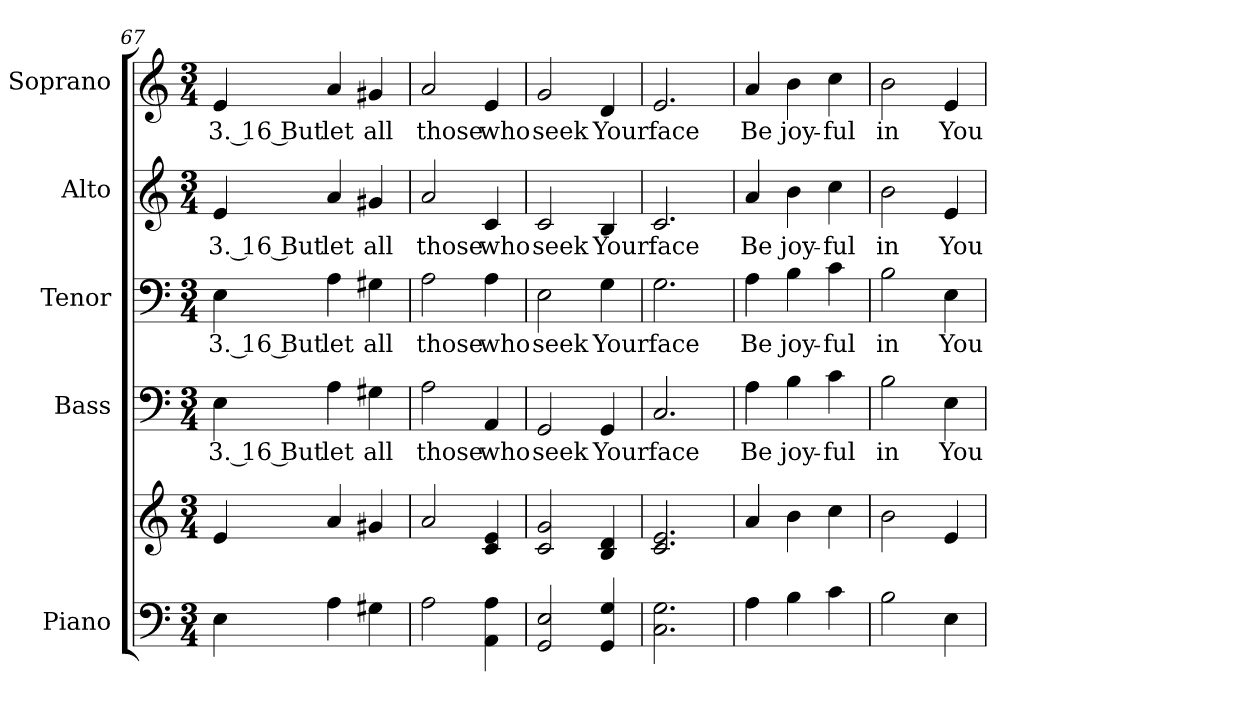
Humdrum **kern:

**kern	**kern	**kern	**text	**kern	**text	**kern	**text	**kern	**text
*part5	*part5	*part4	*part4	*part3	*part3	*part2	*part2	*part1	*part1
*staff6	*staff5	*staff4	*staff4	*staff3	*staff3	*staff2	*staff2	*staff1	*staff1
*I"Piano	*	*I"Bass	*	*I"Tenor	*	*I"Alto	*	*I"Soprano	*
*I'Pno.	*	*I'B.	*	*I'T.	*	*I'A.	*	*I'S.	*
!!LO:PB:g=z
*clefF4	*clefG2	*clefF4	*	*clefF4	*	*clefG2	*	*clefG2	*
*k[]	*k[]	*k[]	*	*k[]	*	*k[]	*	*k[]	*
*C:	*C:	*C:	*	*C:	*	*C:	*	*C:	*
*M3/4	*M3/4	*M3/4	*	*M3/4	*	*M3/4	*	*M3/4	*
=67	=67	=67	=67	=67	=67	=67	=67	=67	=67
!	!	!	!LO:LY:b:color=#000000	!	!	!	!	!	!
!	!	!	!	!	!LO:LY:b:color=#000000	!	!	!	!
!	!	!	!	!	!	!	!LO:LY:b:color=#000000	!	!
!	!	!	!	!	!	!	!	!	!LO:LY:b:color=#000000
4Ei\	4ei/	4Ei\	3. 16 But	4Ei\	3. 16 But	4ei/	3. 16 But	4ei/	3. 16 But
!	!	!	!LO:LY:b:color=#000000	!	!	!	!	!	!
!	!	!	!	!	!LO:LY:b:color=#000000	!	!	!	!
!	!	!	!	!	!	!	!LO:LY:b:color=#000000	!	!
!	!	!	!	!	!	!	!	!	!LO:LY:b:color=#000000
4Ai\	4ai/	4Ai\	let	4Ai\	let	4ai/	let	4ai/	let
!	!	!	!LO:LY:b:color=#000000	!	!	!	!	!	!
!	!	!	!	!	!LO:LY:b:color=#000000	!	!	!	!
!	!	!	!	!	!	!	!LO:LY:b:color=#000000	!	!
!	!	!	!	!	!	!	!	!	!LO:LY:b:color=#000000
4G#Xi\	4g#Xi/	4G#Xi\	all	4G#Xi\	all	4g#Xi/	all	4g#Xi/	all
=68	=68	=68	=68	=68	=68	=68	=68	=68	=68
!	!	!	!LO:LY:b:color=#000000	!	!	!	!	!	!
!	!	!	!	!	!LO:LY:b:color=#000000	!	!	!	!
!	!	!	!	!	!	!	!LO:LY:b:color=#000000	!	!
!	!	!	!	!	!	!	!	!	!LO:LY:b:color=#000000
2Ai\	2ai/	2Ai\	those	2Ai\	those	2ai/	those	2ai/	those
!	!	!	!LO:LY:b:color=#000000	!	!	!	!	!	!
!	!	!	!	!	!LO:LY:b:color=#000000	!	!	!	!
!	!	!	!	!	!	!	!LO:LY:b:color=#000000	!	!
!	!	!	!	!	!	!	!	!	!LO:LY:b:color=#000000
4AAi\ 4Ai	4ci/ 4ei	4AAi/	who	4Ai\	who	4ci/	who	4ei/	who
=69	=69	=69	=69	=69	=69	=69	=69	=69	=69
!	!	!	!LO:LY:b:color=#000000	!	!	!	!	!	!
!	!	!	!	!	!LO:LY:b:color=#000000	!	!	!	!
!	!	!	!	!	!	!	!LO:LY:b:color=#000000	!	!
!	!	!	!	!	!	!	!	!	!LO:LY:b:color=#000000
2GGi/ 2Ei	2ci/ 2gi	2GGi/	seek	2Ei\	seek	2ci/	seek	2gi/	seek
!	!	!	!LO:LY:b:color=#000000	!	!	!	!	!	!
!	!	!	!	!	!LO:LY:b:color=#000000	!	!	!	!
!	!	!	!	!	!	!	!LO:LY:b:color=#000000	!	!
!	!	!	!	!	!	!	!	!	!LO:LY:b:color=#000000
4GGi/ 4Gi	4Bi/ 4di	4GGi/	Your	4Gi\	Your	4Bi/	Your	4di/	Your
=70	=70	=70	=70	=70	=70	=70	=70	=70	=70
!	!	!	!LO:LY:b:color=#000000	!	!	!	!	!	!
!	!	!	!	!	!LO:LY:b:color=#000000	!	!	!	!
!	!	!	!	!	!	!	!LO:LY:b:color=#000000	!	!
!	!	!	!	!	!	!	!	!	!LO:LY:b:color=#000000
2.Ci\ 2.Gi	2.ci/ 2.ei	2.Ci/	face	2.Gi\	face	2.ci/	face	2.ei/	face
=71	=71	=71	=71	=71	=71	=71	=71	=71	=71
!	!	!	!LO:LY:b:color=#000000	!	!	!	!	!	!
!	!	!	!	!	!LO:LY:b:color=#000000	!	!	!	!
!	!	!	!	!	!	!	!LO:LY:b:color=#000000	!	!
!	!	!	!	!	!	!	!	!	!LO:LY:b:color=#000000
4Ai\	4ai/	4Ai\	Be	4Ai\	Be	4ai/	Be	4ai/	Be
!	!	!	!LO:LY:b:color=#000000	!	!	!	!	!	!
!	!	!	!	!	!LO:LY:b:color=#000000	!	!	!	!
!	!	!	!	!	!	!	!LO:LY:b:color=#000000	!	!
!	!	!	!	!	!	!	!	!	!LO:LY:b:color=#000000
4Bi\	4bi\	4Bi\	joy-	4Bi\	joy-	4bi\	joy-	4bi\	joy-
!	!	!	!LO:LY:b:color=#000000	!	!	!	!	!	!
!	!	!	!	!	!LO:LY:b:color=#000000	!	!	!	!
!	!	!	!	!	!	!	!LO:LY:b:color=#000000	!	!
!	!	!	!	!	!	!	!	!	!LO:LY:b:color=#000000
4ci\	4cci\	4ci\	-ful	4ci\	-ful	4cci\	-ful	4cci\	-ful
=72	=72	=72	=72	=72	=72	=72	=72	=72	=72
!	!	!	!LO:LY:b:color=#000000	!	!	!	!	!	!
!	!	!	!	!	!LO:LY:b:color=#000000	!	!	!	!
!	!	!	!	!	!	!	!LO:LY:b:color=#000000	!	!
!	!	!	!	!	!	!	!	!	!LO:LY:b:color=#000000
2Bi\	2bi\	2Bi\	in	2Bi\	in	2bi\	in	2bi\	in
!	!	!	!LO:LY:b:color=#000000	!	!	!	!	!	!
!	!	!	!	!	!LO:LY:b:color=#000000	!	!	!	!
!	!	!	!	!	!	!	!LO:LY:b:color=#000000	!	!
!	!	!	!	!	!	!	!	!	!LO:LY:b:color=#000000
4Ei\	4ei/	4Ei\	You	4Ei\	You	4ei/	You	4ei/	You
=	=	=	=	=	=	=	=	=	=
*-	*-	*-	*-	*-	*-	*-	*-	*-	*-
